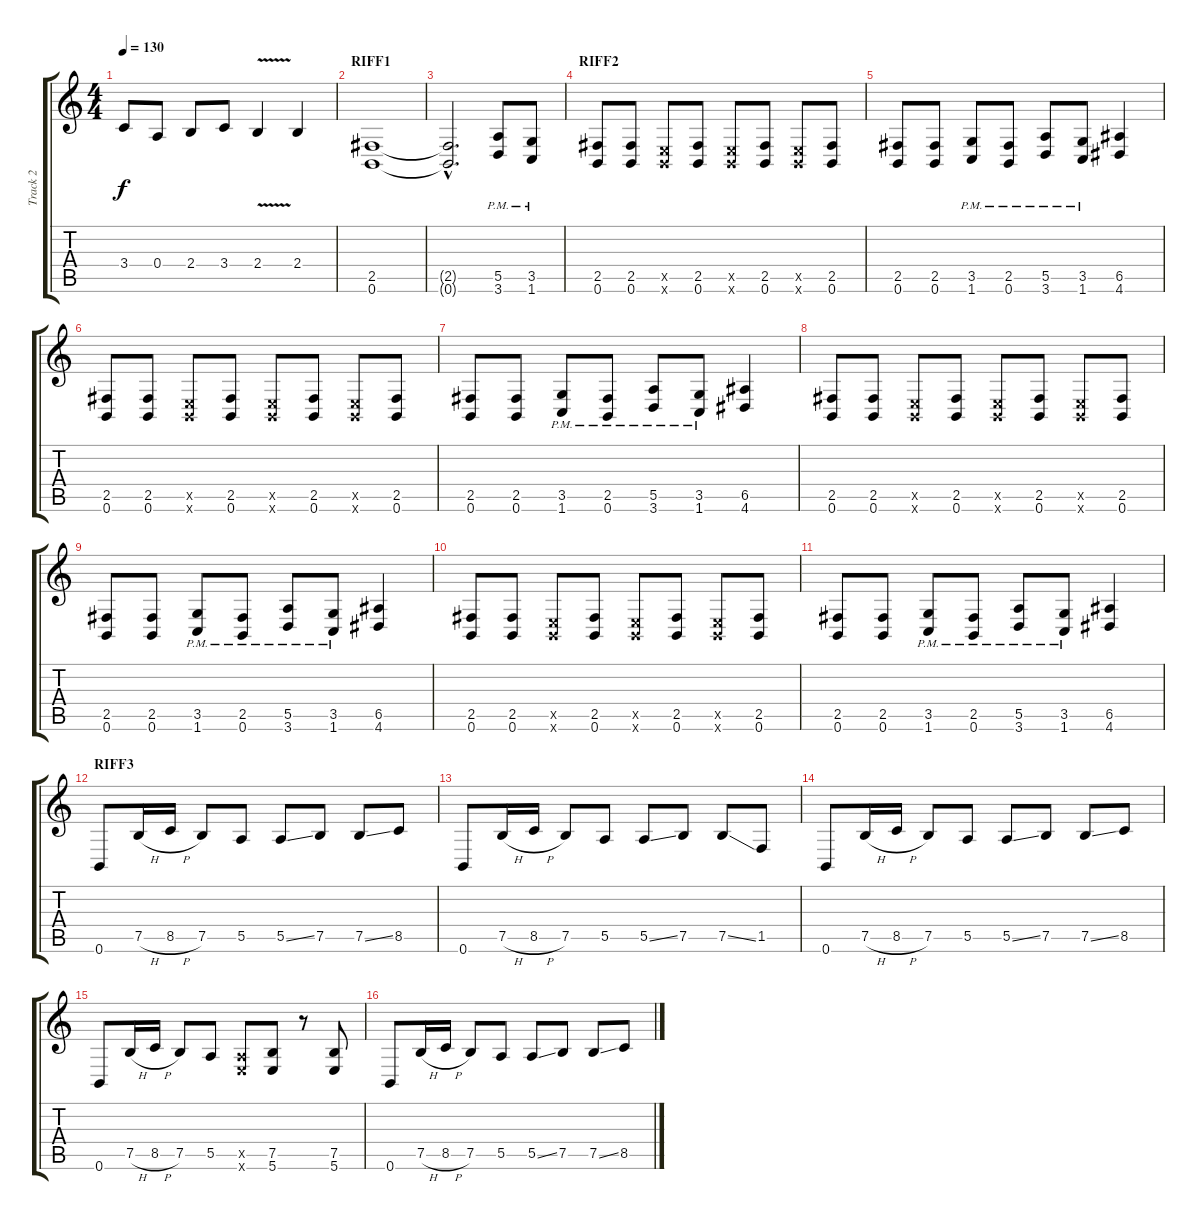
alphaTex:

\track ("Track 2" "Track 2") {instrument distortionguitar}
\staff {score tabs}
\tuning (B3 Gb3 D3 A2 E2 B1) {hide}
\ts (4 4)
\tempo 130
\clef g2
\ks c
3.4{t}.8{dy f} 0.4.8 2.4.8 3.4.8 2.4{v}.4 2.4.4 |
\section ("" "RIFF1")
(2.5 0.6).1 |
(2.5{hac t} 0.6{hac t}).2{d} (5.5{pm} 3.6{pm}).8 (3.5{pm} 1.6{pm}).8 |
\section ("" "RIFF2")
(2.5 0.6).8 (2.5 0.6).8 (0.5{x} 0.6{x}).8 (2.5 0.6).8 (0.5{x} 0.6{x}).8 (2.5 0.6).8 (0.5{x} 0.6{x}).8 (2.5 0.6).8 |
(2.5 0.6).8 (2.5 0.6).8 (3.5{pm} 1.6{pm}).8 (2.5{pm} 0.6{pm}).8 (5.5{pm} 3.6{pm}).8 (3.5{pm} 1.6{pm}).8 (6.5 4.6).4 |
(2.5 0.6).8 (2.5 0.6).8 (0.5{x} 0.6{x}).8 (2.5 0.6).8 (0.5{x} 0.6{x}).8 (2.5 0.6).8 (0.5{x} 0.6{x}).8 (2.5 0.6).8 |
(2.5 0.6).8 (2.5 0.6).8 (3.5{pm} 1.6{pm}).8 (2.5{pm} 0.6{pm}).8 (5.5{pm} 3.6{pm}).8 (3.5{pm} 1.6{pm}).8 (6.5 4.6).4 |
(2.5 0.6).8 (2.5 0.6).8 (0.5{x} 0.6{x}).8 (2.5 0.6).8 (0.5{x} 0.6{x}).8 (2.5 0.6).8 (0.5{x} 0.6{x}).8 (2.5 0.6).8 |
(2.5 0.6).8 (2.5 0.6).8 (3.5{pm} 1.6{pm}).8 (2.5{pm} 0.6{pm}).8 (5.5{pm} 3.6{pm}).8 (3.5{pm} 1.6{pm}).8 (6.5 4.6).4 |
(2.5 0.6).8 (2.5 0.6).8 (0.5{x} 0.6{x}).8 (2.5 0.6).8 (0.5{x} 0.6{x}).8 (2.5 0.6).8 (0.5{x} 0.6{x}).8 (2.5 0.6).8 |
(2.5 0.6).8 (2.5 0.6).8 (3.5{pm} 1.6{pm}).8 (2.5{pm} 0.6{pm}).8 (5.5{pm} 3.6{pm}).8 (3.5{pm} 1.6{pm}).8 (6.5 4.6).4 |
\section ("" "RIFF3")
0.6.8 7.5{h}.16 8.5{h}.16 7.5.8 5.5.8 5.5{ss}.8 7.5.8 7.5{ss}.8 8.5.8 |
0.6.8 7.5{h}.16 8.5{h}.16 7.5.8 5.5.8 5.5{ss}.8 7.5.8 7.5{ss}.8 1.5.8 |
0.6.8 7.5{h}.16 8.5{h}.16 7.5.8 5.5.8 5.5{ss}.8 7.5.8 7.5{ss}.8 8.5.8 |
0.6.8 7.5{h}.16 8.5{h}.16 7.5.8 5.5.8 (5.5{x} 5.6{x}).8 (7.5 5.6).8 r.8 (7.5 5.6).8 |
0.6.8 7.5{h}.16 8.5{h}.16 7.5.8 5.5.8 5.5{ss}.8 7.5.8 7.5{ss}.8 8.5.8
